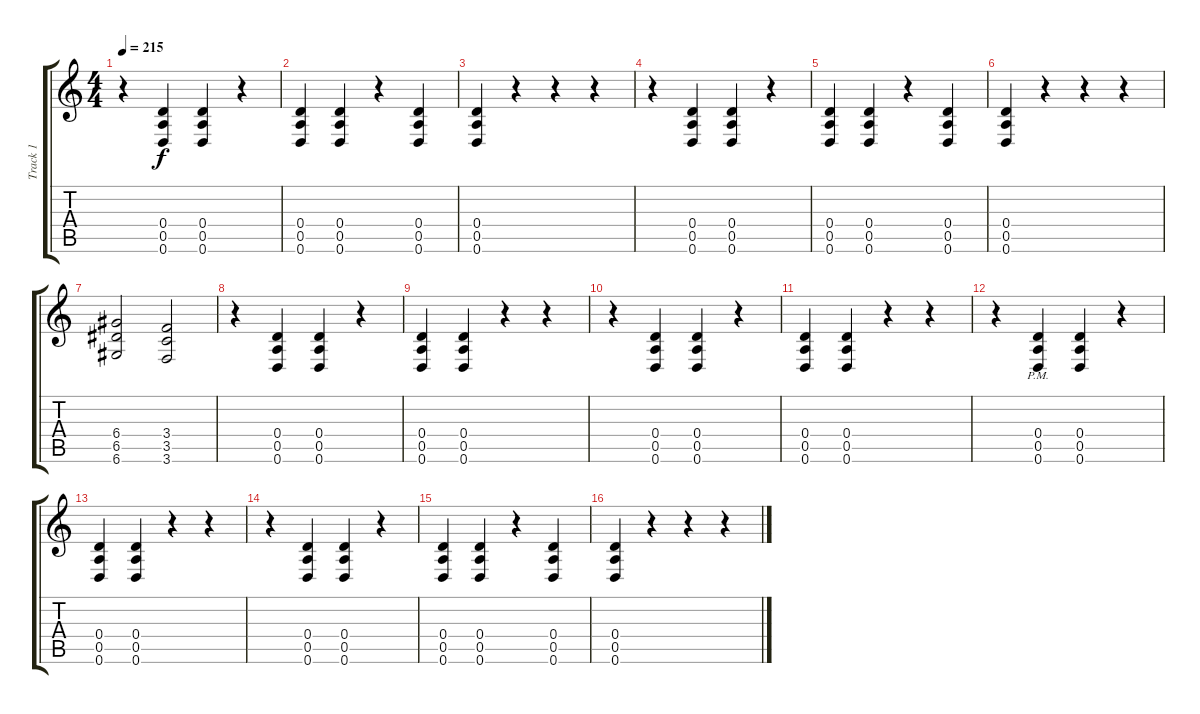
\track ("Track 1" "Track 1") {instrument distortionguitar}
\staff {score tabs}
\tuning (E4 B3 G3 D3 A2 D2) {hide}
\ts (4 4)
\tempo 215
\clef g2
\ks c
r.4{dy f} (0.4 0.5 0.6).4 (0.4 0.5 0.6).4 r.4 |
(0.4 0.5 0.6).4 (0.4 0.5 0.6).4 r.4 (0.4 0.5 0.6).4 |
(0.4 0.5 0.6).4 r.4 r.4 r.4 |
r.4 (0.4 0.5 0.6).4 (0.4 0.5 0.6).4 r.4 |
(0.4 0.5 0.6).4 (0.4 0.5 0.6).4 r.4 (0.4 0.5 0.6).4 |
(0.4 0.5 0.6).4 r.4 r.4 r.4 |
(6.4 6.5 6.6).2 (3.4 3.5 3.6).2 |
r.4 (0.4 0.5 0.6).4 (0.4 0.5 0.6).4 r.4 |
(0.4 0.5 0.6).4 (0.4 0.5 0.6).4 r.4 r.4 |
r.4 (0.4 0.5 0.6).4 (0.4 0.5 0.6).4 r.4 |
(0.4 0.5 0.6).4 (0.4 0.5 0.6).4 r.4 r.4 |
r.4 (0.4{pm} 0.5{pm} 0.6{pm}).4 (0.4 0.5 0.6).4 r.4 |
(0.4 0.5 0.6).4 (0.4 0.5 0.6).4 r.4 r.4 |
r.4 (0.4 0.5 0.6).4 (0.4 0.5 0.6).4 r.4 |
(0.4 0.5 0.6).4 (0.4 0.5 0.6).4 r.4 (0.4 0.5 0.6).4 |
(0.4 0.5 0.6).4 r.4 r.4 r.4
